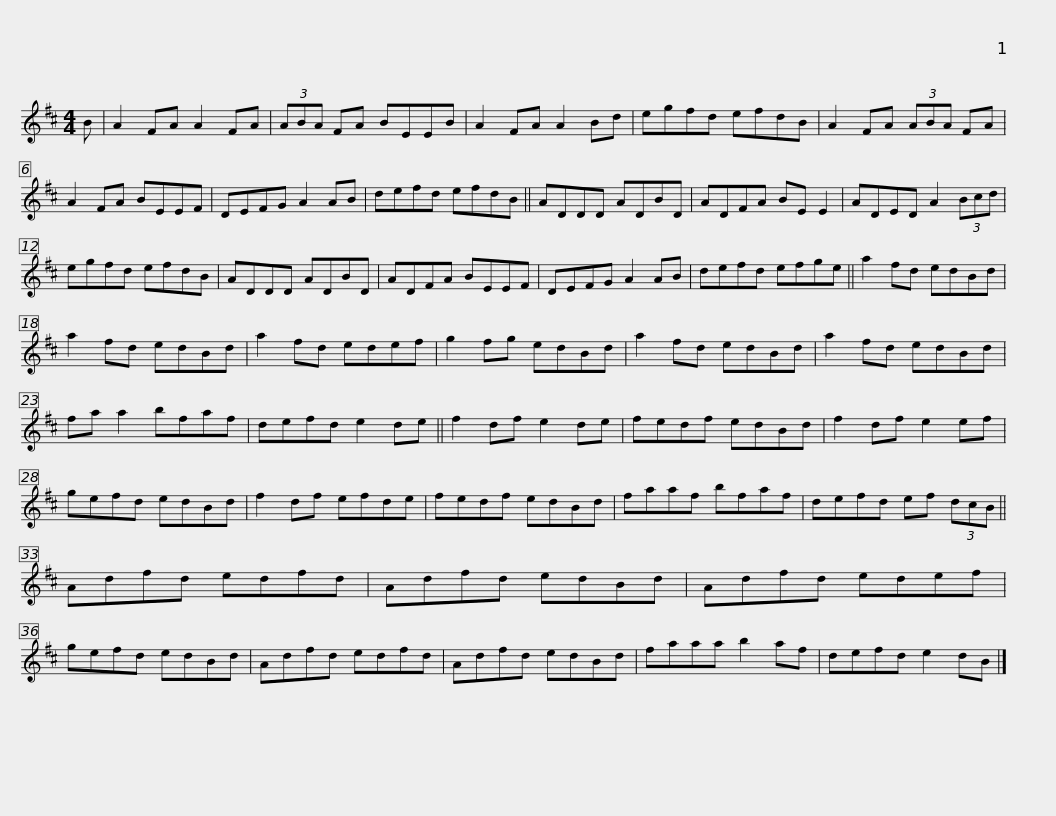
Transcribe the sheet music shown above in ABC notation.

X:1
L:1/8
M:4/4
I:linebreak $
K:D
V:1 treble
V:1
 B | A2 FA A2 FA | (3ABA FA BEEB | A2 FA A2 Bd | egfd efdB | %5
 A2 FA (3ABA FA |$ A2 FA BEEF | DEFG A2 AB | defd efdB || ADDD ADBD | %10
 ADFA BE E2 | ADED A2 (3Bcd |$ egfd efdB | ADDD ADBD | ADFA BEEF | %15
 DEFG A2 AB | defd efge || a2 fd edBd |$ a2 fd edBd | a2 fd edef | %20
 g2 fg edBd | a2 fd edBd | a2 fd edBd | fa a2 bfaf |$ defd e2 de || %25
 f2 df e2 de | fedf edBd | f2 df e2 ef | gefd edBd | f2 df efde |$ %30
 fedf edBd | faaf bfaf | defd ef (3dcB || Adfd edfd | Adfd edBd |$ %35
 Adfd edef | gefd edBd | Adfd edfd | Adfd edBd | faaa b2 af |$ %40
 defd e2 dB |] %41
